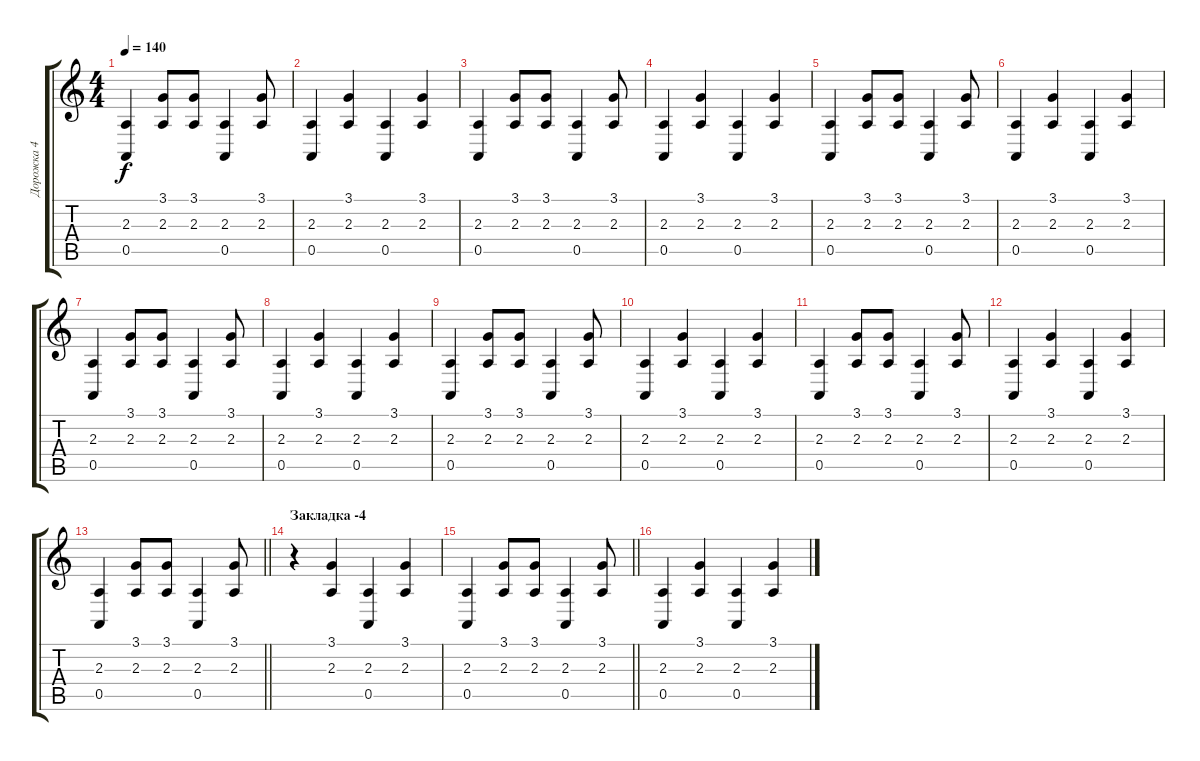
\track ("Дорожка 4" "Дорожка 4") {instrument melodictom}
\staff {score tabs}
\tuning (E4 B3 G3 D3 A2 E2) {hide}
\ts (4 4)
\tempo 140
\clef g2
\ks c
(2.3 0.5).4{dy f} (3.1 2.3).8 (3.1 2.3).8 (2.3 0.5).4 (3.1 2.3).8 |
(2.3 0.5).4 (3.1 2.3).4 (2.3 0.5).4 (3.1 2.3).4 |
(2.3 0.5).4 (3.1 2.3).8 (3.1 2.3).8 (2.3 0.5).4 (3.1 2.3).8 |
(2.3 0.5).4 (3.1 2.3).4 (2.3 0.5).4 (3.1 2.3).4 |
(2.3 0.5).4 (3.1 2.3).8 (3.1 2.3).8 (2.3 0.5).4 (3.1 2.3).8 |
(2.3 0.5).4 (3.1 2.3).4 (2.3 0.5).4 (3.1 2.3).4 |
(2.3 0.5).4 (3.1 2.3).8 (3.1 2.3).8 (2.3 0.5).4 (3.1 2.3).8 |
(2.3 0.5).4 (3.1 2.3).4 (2.3 0.5).4 (3.1 2.3).4 |
(2.3 0.5).4 (3.1 2.3).8 (3.1 2.3).8 (2.3 0.5).4 (3.1 2.3).8 |
(2.3 0.5).4 (3.1 2.3).4 (2.3 0.5).4 (3.1 2.3).4 |
(2.3 0.5).4 (3.1 2.3).8 (3.1 2.3).8 (2.3 0.5).4 (3.1 2.3).8 |
(2.3 0.5).4 (3.1 2.3).4 (2.3 0.5).4 (3.1 2.3).4 |
\barLineRight lightlight
(2.3 0.5).4 (3.1 2.3).8 (3.1 2.3).8 (2.3 0.5).4 (3.1 2.3).8 |
\section ("" "Закладка -4")
r.4 (3.1 2.3).4 (2.3 0.5).4 (3.1 2.3).4 |
\barLineRight lightlight
(2.3 0.5).4 (3.1 2.3).8 (3.1 2.3).8 (2.3 0.5).4 (3.1 2.3).8 |
(2.3 0.5).4 (3.1 2.3).4 (2.3 0.5).4 (3.1 2.3).4
